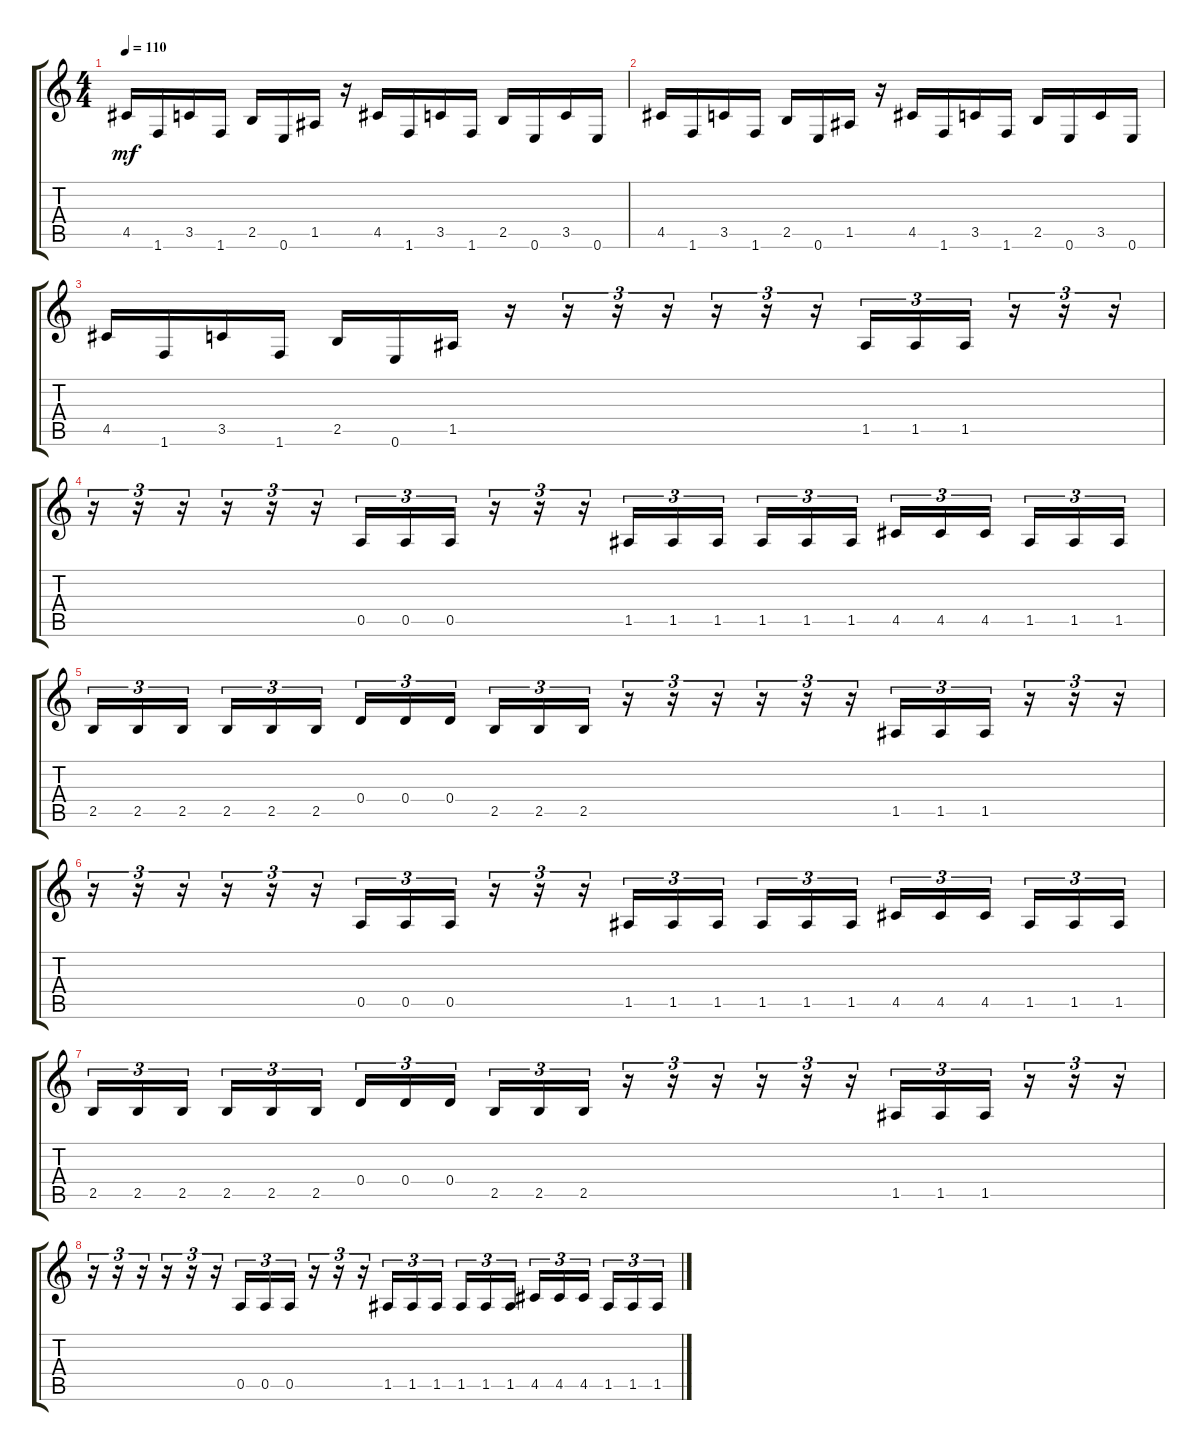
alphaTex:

\track "" {instrument distortionguitar}
\staff {score tabs}
\tuning (E4 B3 G3 D3 A2 E2) {hide}
\ts (4 4)
\tempo 110
\clef g2
\ks c
4.5.16{dy mf} 1.6.16 3.5.16 1.6.16 2.5.16 0.6.16 1.5.16 r.16 4.5.16 1.6.16 3.5.16 1.6.16 2.5.16 0.6.16 3.5.16 0.6.16 |
4.5.16 1.6.16 3.5.16 1.6.16 2.5.16 0.6.16 1.5.16 r.16 4.5.16 1.6.16 3.5.16 1.6.16 2.5.16 0.6.16 3.5.16 0.6.16 |
4.5.16 1.6.16 3.5.16 1.6.16 2.5.16 0.6.16 1.5.16 r.16 r.16{tu (3 2)} r.16{tu (3 2)} r.16{tu (3 2)} r.16{tu (3 2)} r.16{tu (3 2)} r.16{tu (3 2)} 1.5.16{tu (3 2)} 1.5.16{tu (3 2)} 1.5.16{tu (3 2)} r.16{tu (3 2)} r.16{tu (3 2)} r.16{tu (3 2)} |
r.16{tu (3 2)} r.16{tu (3 2)} r.16{tu (3 2)} r.16{tu (3 2)} r.16{tu (3 2)} r.16{tu (3 2)} 0.5.16{tu (3 2)} 0.5.16{tu (3 2)} 0.5.16{tu (3 2)} r.16{tu (3 2)} r.16{tu (3 2)} r.16{tu (3 2)} 1.5.16{tu (3 2)} 1.5.16{tu (3 2)} 1.5.16{tu (3 2)} 1.5.16{tu (3 2)} 1.5.16{tu (3 2)} 1.5.16{tu (3 2)} 4.5.16{tu (3 2)} 4.5.16{tu (3 2)} 4.5.16{tu (3 2)} 1.5.16{tu (3 2)} 1.5.16{tu (3 2)} 1.5.16{tu (3 2)} |
2.5.16{tu (3 2)} 2.5.16{tu (3 2)} 2.5.16{tu (3 2)} 2.5.16{tu (3 2)} 2.5.16{tu (3 2)} 2.5.16{tu (3 2)} 0.4.16{tu (3 2)} 0.4.16{tu (3 2)} 0.4.16{tu (3 2)} 2.5.16{tu (3 2)} 2.5.16{tu (3 2)} 2.5.16{tu (3 2)} r.16{tu (3 2)} r.16{tu (3 2)} r.16{tu (3 2)} r.16{tu (3 2)} r.16{tu (3 2)} r.16{tu (3 2)} 1.5.16{tu (3 2)} 1.5.16{tu (3 2)} 1.5.16{tu (3 2)} r.16{tu (3 2)} r.16{tu (3 2)} r.16{tu (3 2)} |
r.16{tu (3 2)} r.16{tu (3 2)} r.16{tu (3 2)} r.16{tu (3 2)} r.16{tu (3 2)} r.16{tu (3 2)} 0.5.16{tu (3 2)} 0.5.16{tu (3 2)} 0.5.16{tu (3 2)} r.16{tu (3 2)} r.16{tu (3 2)} r.16{tu (3 2)} 1.5.16{tu (3 2)} 1.5.16{tu (3 2)} 1.5.16{tu (3 2)} 1.5.16{tu (3 2)} 1.5.16{tu (3 2)} 1.5.16{tu (3 2)} 4.5.16{tu (3 2)} 4.5.16{tu (3 2)} 4.5.16{tu (3 2)} 1.5.16{tu (3 2)} 1.5.16{tu (3 2)} 1.5.16{tu (3 2)} |
2.5.16{tu (3 2)} 2.5.16{tu (3 2)} 2.5.16{tu (3 2)} 2.5.16{tu (3 2)} 2.5.16{tu (3 2)} 2.5.16{tu (3 2)} 0.4.16{tu (3 2)} 0.4.16{tu (3 2)} 0.4.16{tu (3 2)} 2.5.16{tu (3 2)} 2.5.16{tu (3 2)} 2.5.16{tu (3 2)} r.16{tu (3 2)} r.16{tu (3 2)} r.16{tu (3 2)} r.16{tu (3 2)} r.16{tu (3 2)} r.16{tu (3 2)} 1.5.16{tu (3 2)} 1.5.16{tu (3 2)} 1.5.16{tu (3 2)} r.16{tu (3 2)} r.16{tu (3 2)} r.16{tu (3 2)} |
r.16{tu (3 2)} r.16{tu (3 2)} r.16{tu (3 2)} r.16{tu (3 2)} r.16{tu (3 2)} r.16{tu (3 2)} 0.5.16{tu (3 2)} 0.5.16{tu (3 2)} 0.5.16{tu (3 2)} r.16{tu (3 2)} r.16{tu (3 2)} r.16{tu (3 2)} 1.5.16{tu (3 2)} 1.5.16{tu (3 2)} 1.5.16{tu (3 2)} 1.5.16{tu (3 2)} 1.5.16{tu (3 2)} 1.5.16{tu (3 2)} 4.5.16{tu (3 2)} 4.5.16{tu (3 2)} 4.5.16{tu (3 2)} 1.5.16{tu (3 2)} 1.5.16{tu (3 2)} 1.5.16{tu (3 2)}
